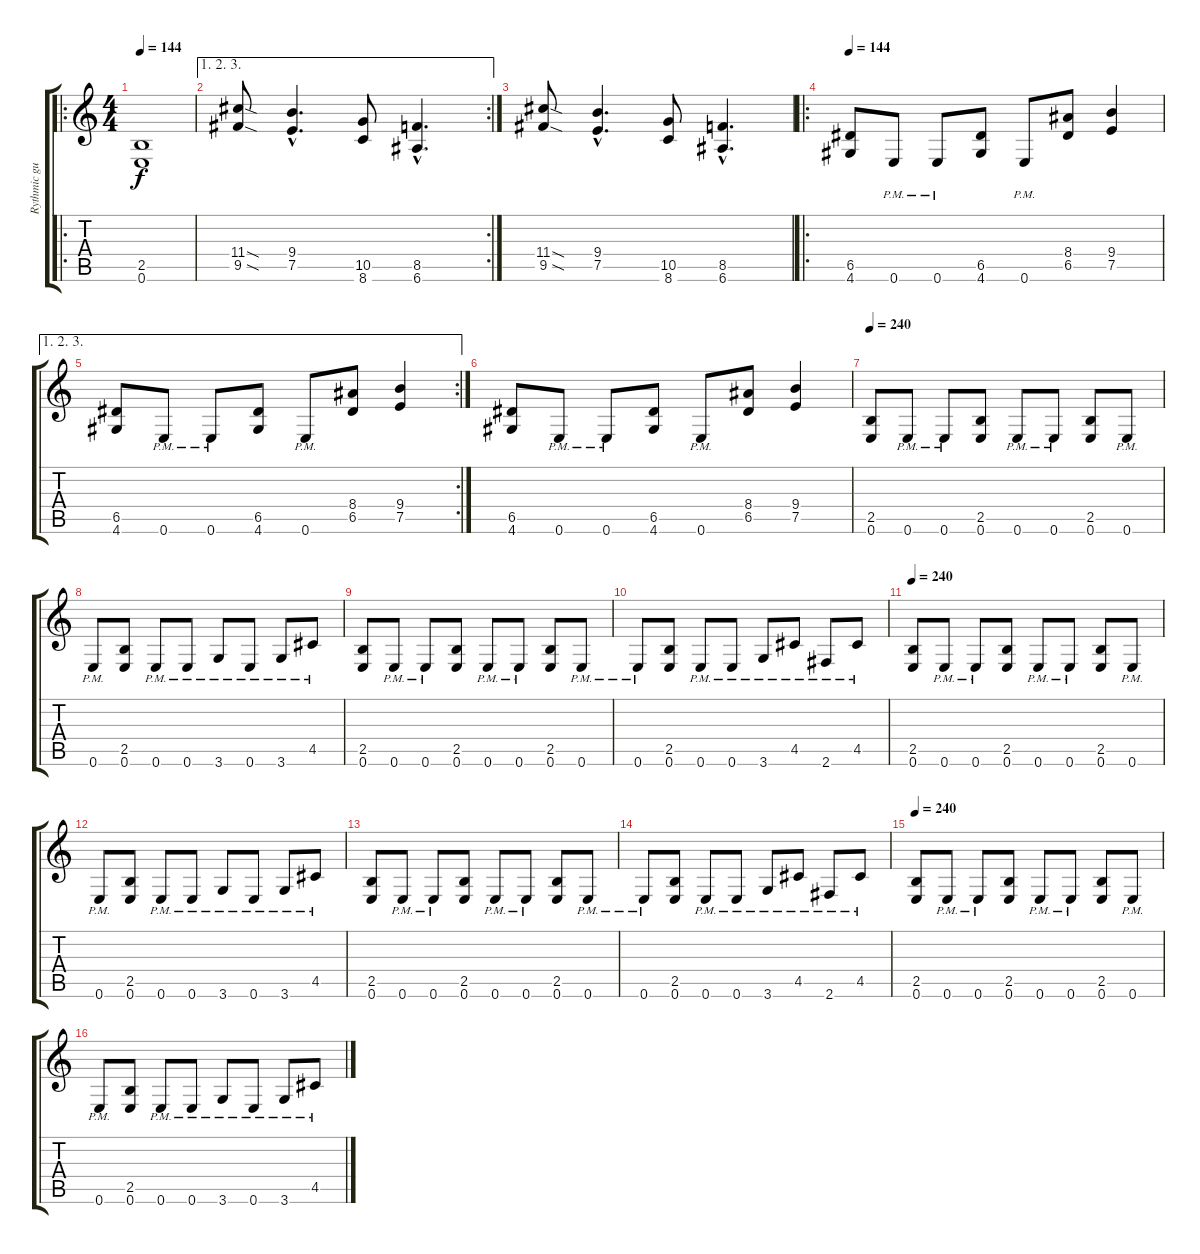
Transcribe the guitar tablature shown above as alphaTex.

\track ("Rythmic guitar" "Rythmic gu") {instrument distortionguitar}
\staff {score tabs}
\tuning (E4 B3 G3 D3 A2 E2) {hide}
\ro
\ts (4 4)
\tempo 144
\clef g2
\ks c
(2.5 0.6).1{dy f} |
\ae (1 2 3)
\rc 2
(11.4{sod} 9.5{sod}).8 (9.4{hac} 7.5{hac}).4{d} (10.5 8.6).8 (8.5{hac} 6.6{hac}).4{d} |
(11.4{sod} 9.5{sod}).8 (9.4{hac} 7.5{hac}).4{d} (10.5 8.6).8 (8.5{hac} 6.6{hac}).4{d} |
\ro
\tempo 144
(6.5 4.6).8 0.6{pm}.8 0.6{pm}.8 (6.5 4.6).8 0.6{pm}.8 (8.4 6.5).8 (9.4 7.5).4 |
\ae (1 2 3)
\rc 2
(6.5 4.6).8 0.6{pm}.8 0.6{pm}.8 (6.5 4.6).8 0.6{pm}.8 (8.4 6.5).8 (9.4 7.5).4 |
(6.5 4.6).8 0.6{pm}.8 0.6{pm}.8 (6.5 4.6).8 0.6{pm}.8 (8.4 6.5).8 (9.4 7.5).4 |
\tempo 240
(2.5 0.6).8 0.6{pm}.8 0.6{pm}.8 (2.5 0.6).8 0.6{pm}.8 0.6{pm}.8 (2.5 0.6).8 0.6{pm}.8 |
0.6{pm}.8 (2.5 0.6).8 0.6{pm}.8 0.6{pm}.8 3.6{pm}.8 0.6{pm}.8 3.6{pm}.8 4.5{pm}.8 |
(2.5 0.6).8 0.6{pm}.8 0.6{pm}.8 (2.5 0.6).8 0.6{pm}.8 0.6{pm}.8 (2.5 0.6).8 0.6{pm}.8 |
0.6{pm}.8 (2.5 0.6).8 0.6{pm}.8 0.6{pm}.8 3.6{pm}.8 4.5{pm}.8 2.6{pm}.8 4.5{pm}.8 |
\tempo 240
(2.5 0.6).8 0.6{pm}.8 0.6{pm}.8 (2.5 0.6).8 0.6{pm}.8 0.6{pm}.8 (2.5 0.6).8 0.6{pm}.8 |
0.6{pm}.8 (2.5 0.6).8 0.6{pm}.8 0.6{pm}.8 3.6{pm}.8 0.6{pm}.8 3.6{pm}.8 4.5{pm}.8 |
(2.5 0.6).8 0.6{pm}.8 0.6{pm}.8 (2.5 0.6).8 0.6{pm}.8 0.6{pm}.8 (2.5 0.6).8 0.6{pm}.8 |
0.6{pm}.8 (2.5 0.6).8 0.6{pm}.8 0.6{pm}.8 3.6{pm}.8 4.5{pm}.8 2.6{pm}.8 4.5{pm}.8 |
\tempo 240
(2.5 0.6).8 0.6{pm}.8 0.6{pm}.8 (2.5 0.6).8 0.6{pm}.8 0.6{pm}.8 (2.5 0.6).8 0.6{pm}.8 |
0.6{pm}.8 (2.5 0.6).8 0.6{pm}.8 0.6{pm}.8 3.6{pm}.8 0.6{pm}.8 3.6{pm}.8 4.5{pm}.8
